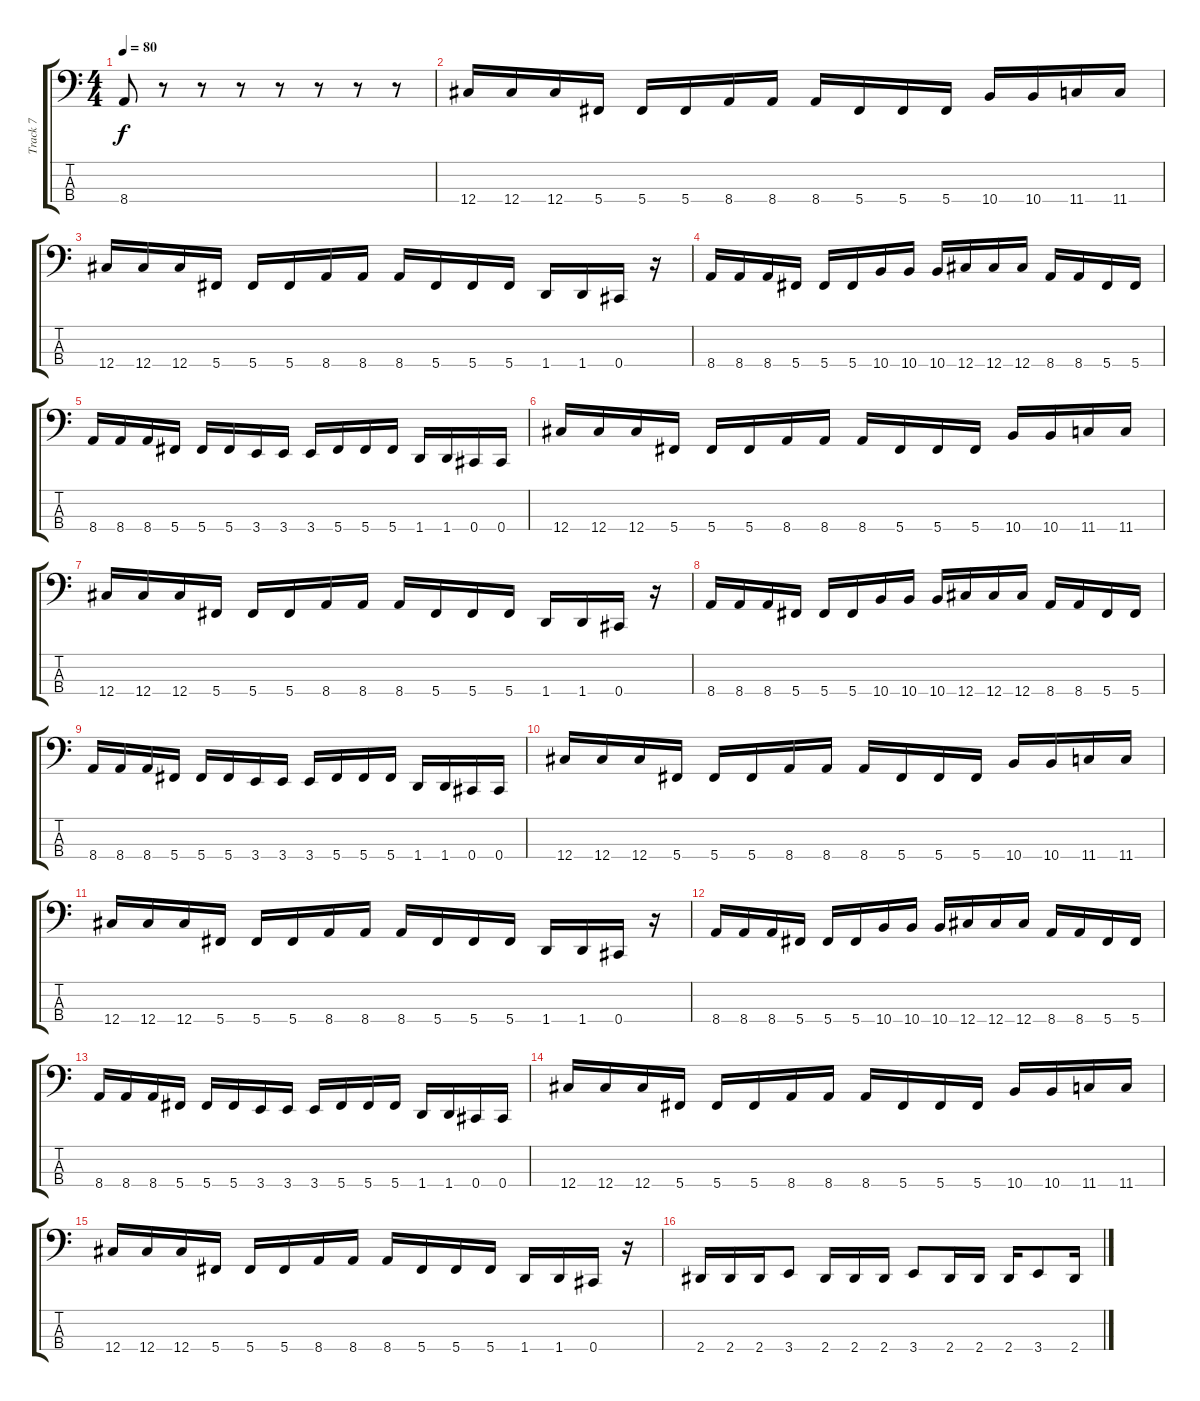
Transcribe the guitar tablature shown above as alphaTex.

\track ("Track 7" "Track 7") {instrument slapbass2}
\staff {score tabs}
\tuning (Gb2 Db2 Ab1 Db1) {hide}
\ts (4 4)
\tempo 80
\clef f4
\ks c
8.4.8{dy f} r.8 r.8 r.8 r.8 r.8 r.8 r.8 |
12.4.16 12.4.16 12.4.16 5.4.16 5.4.16 5.4.16 8.4.16 8.4.16 8.4.16 5.4.16 5.4.16 5.4.16 10.4.16 10.4.16 11.4.16 11.4.16 |
12.4.16 12.4.16 12.4.16 5.4.16 5.4.16 5.4.16 8.4.16 8.4.16 8.4.16 5.4.16 5.4.16 5.4.16 1.4.16 1.4.16 0.4.16 r.16 |
8.4.16 8.4.16 8.4.16 5.4.16 5.4.16 5.4.16 10.4.16 10.4.16 10.4.16 12.4.16 12.4.16 12.4.16 8.4.16 8.4.16 5.4.16 5.4.16 |
8.4.16 8.4.16 8.4.16 5.4.16 5.4.16 5.4.16 3.4.16 3.4.16 3.4.16 5.4.16 5.4.16 5.4.16 1.4.16 1.4.16 0.4.16 0.4.16 |
12.4.16 12.4.16 12.4.16 5.4.16 5.4.16 5.4.16 8.4.16 8.4.16 8.4.16 5.4.16 5.4.16 5.4.16 10.4.16 10.4.16 11.4.16 11.4.16 |
12.4.16 12.4.16 12.4.16 5.4.16 5.4.16 5.4.16 8.4.16 8.4.16 8.4.16 5.4.16 5.4.16 5.4.16 1.4.16 1.4.16 0.4.16 r.16 |
8.4.16 8.4.16 8.4.16 5.4.16 5.4.16 5.4.16 10.4.16 10.4.16 10.4.16 12.4.16 12.4.16 12.4.16 8.4.16 8.4.16 5.4.16 5.4.16 |
8.4.16 8.4.16 8.4.16 5.4.16 5.4.16 5.4.16 3.4.16 3.4.16 3.4.16 5.4.16 5.4.16 5.4.16 1.4.16 1.4.16 0.4.16 0.4.16 |
12.4.16 12.4.16 12.4.16 5.4.16 5.4.16 5.4.16 8.4.16 8.4.16 8.4.16 5.4.16 5.4.16 5.4.16 10.4.16 10.4.16 11.4.16 11.4.16 |
12.4.16 12.4.16 12.4.16 5.4.16 5.4.16 5.4.16 8.4.16 8.4.16 8.4.16 5.4.16 5.4.16 5.4.16 1.4.16 1.4.16 0.4.16 r.16 |
8.4.16 8.4.16 8.4.16 5.4.16 5.4.16 5.4.16 10.4.16 10.4.16 10.4.16 12.4.16 12.4.16 12.4.16 8.4.16 8.4.16 5.4.16 5.4.16 |
8.4.16 8.4.16 8.4.16 5.4.16 5.4.16 5.4.16 3.4.16 3.4.16 3.4.16 5.4.16 5.4.16 5.4.16 1.4.16 1.4.16 0.4.16 0.4.16 |
12.4.16 12.4.16 12.4.16 5.4.16 5.4.16 5.4.16 8.4.16 8.4.16 8.4.16 5.4.16 5.4.16 5.4.16 10.4.16 10.4.16 11.4.16 11.4.16 |
12.4.16 12.4.16 12.4.16 5.4.16 5.4.16 5.4.16 8.4.16 8.4.16 8.4.16 5.4.16 5.4.16 5.4.16 1.4.16 1.4.16 0.4.16 r.16 |
2.4.16 2.4.16 2.4.16 3.4.8 2.4.16 2.4.16 2.4.16 3.4.8 2.4.16 2.4.16 2.4.16 3.4.8 2.4.16
